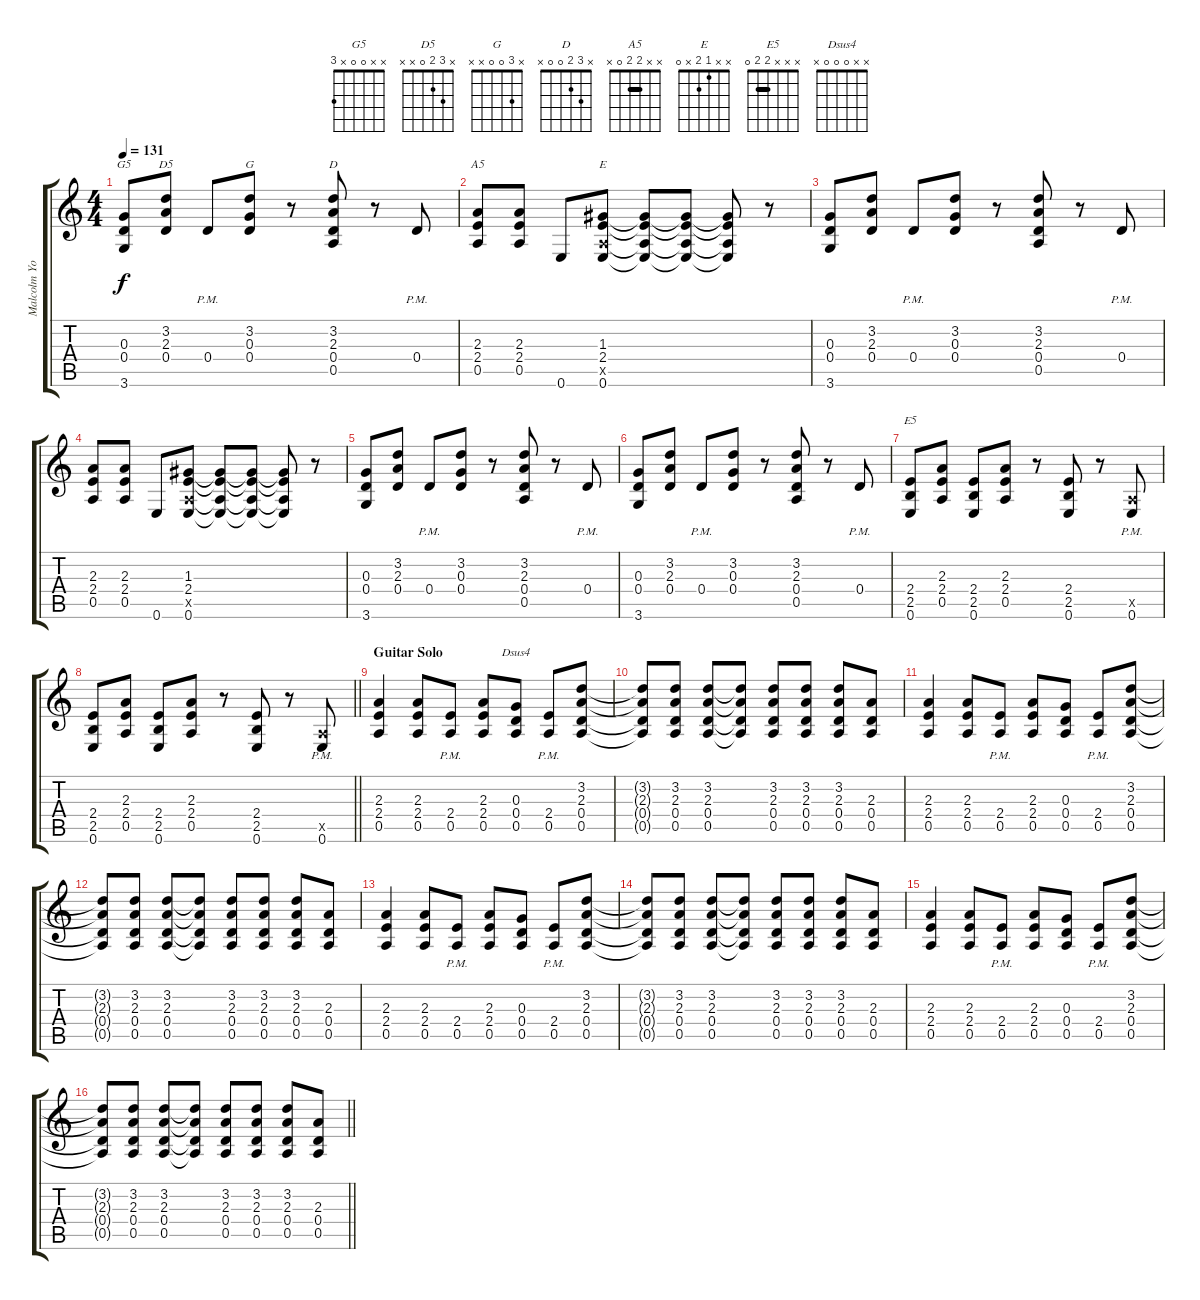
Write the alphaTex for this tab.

\track ("Malcolm Young" "Malcolm Yo") {instrument overdrivenguitar}
\staff {score tabs}
\tuning (E4 B3 G3 D3 A2 E2) {hide}
\chord ("G5" x x 0 0 x 3)
\chord ("D5" x 3 2 0 x x)
\chord ("G" x 3 0 0 x x)
\chord ("D" x 3 2 0 0 x)
\chord ("A5" x x 2 2 0 x) {barre 2}
\chord ("E" x x 1 2 x 0)
\chord ("E5" x x x 2 2 0) {barre 2}
\chord ("Dsus4" x x 0 0 0 x)
\ts (4 4)
\tempo 131
\clef g2
\ks c
(0.3 0.4 3.6).8{ch "G5" dy f} (3.2 2.3 0.4).8{ch "D5"} 0.4{pm}.8 (3.2 0.3 0.4).8{ch "G"} r.8 (3.2 2.3 0.4 0.5).8{ch "D"} r.8 0.4{pm}.8 |
(2.3 2.4 0.5).8{ch "A5"} (2.3 2.4 0.5).8 0.6.8 (1.3 2.4 0.5{x} 0.6).8{ch "E"} (1.3{t} 2.4{t} 0.5{t} 0.6{t}).8 (1.3{t} 2.4{t} 0.5{t} 0.6{t}).8 (1.3{t} 2.4{t} 0.5{t} 0.6{t}).8 r.8 |
(0.3 0.4 3.6).8 (3.2 2.3 0.4).8 0.4{pm}.8 (3.2 0.3 0.4).8 r.8 (3.2 2.3 0.4 0.5).8 r.8 0.4{pm}.8 |
(2.3 2.4 0.5).8 (2.3 2.4 0.5).8 0.6.8 (1.3 2.4 0.5{x} 0.6).8 (1.3{t} 2.4{t} 0.5{t} 0.6{t}).8 (1.3{t} 2.4{t} 0.5{t} 0.6{t}).8 (1.3{t} 2.4{t} 0.5{t} 0.6{t}).8 r.8 |
(0.3 0.4 3.6).8 (3.2 2.3 0.4).8 0.4{pm}.8 (3.2 0.3 0.4).8 r.8 (3.2 2.3 0.4 0.5).8 r.8 0.4{pm}.8 |
(0.3 0.4 3.6).8 (3.2 2.3 0.4).8 0.4{pm}.8 (3.2 0.3 0.4).8 r.8 (3.2 2.3 0.4 0.5).8 r.8 0.4{pm}.8 |
(2.4 2.5 0.6).8{ch "E5"} (2.3 2.4 0.5).8 (2.4 2.5 0.6).8 (2.3 2.4 0.5).8 r.8 (2.4 2.5 0.6).8 r.8 (0.5{x} 0.6{pm}).8 |
\barLineRight lightlight
(2.4 2.5 0.6).8 (2.3 2.4 0.5).8 (2.4 2.5 0.6).8 (2.3 2.4 0.5).8 r.8 (2.4 2.5 0.6).8 r.8 (0.5{x} 0.6{pm}).8 |
\section ("" "Guitar Solo")
(2.3 2.4 0.5).4 (2.3 2.4 0.5).8 (2.4{pm} 0.5).8 (2.3 2.4 0.5).8 (0.3 0.4 0.5).8{ch "Dsus4"} (2.4{pm} 0.5{pm}).8 (3.2 2.3 0.4 0.5).8 |
(3.2{t} 2.3{t} 0.4{t} 0.5{t}).8 (3.2 2.3 0.4 0.5).8 (3.2 2.3 0.4 0.5).8 (3.2{t} 2.3{t} 0.4{t} 0.5{t}).8 (3.2 2.3 0.4 0.5).8 (3.2 2.3 0.4 0.5).8 (3.2 2.3 0.4 0.5).8 (2.3 0.4 0.5).8 |
(2.3 2.4 0.5).4 (2.3 2.4 0.5).8 (2.4{pm} 0.5).8 (2.3 2.4 0.5).8 (0.3 0.4 0.5).8 (2.4{pm} 0.5{pm}).8 (3.2 2.3 0.4 0.5).8 |
(3.2{t} 2.3{t} 0.4{t} 0.5{t}).8 (3.2 2.3 0.4 0.5).8 (3.2 2.3 0.4 0.5).8 (3.2{t} 2.3{t} 0.4{t} 0.5{t}).8 (3.2 2.3 0.4 0.5).8 (3.2 2.3 0.4 0.5).8 (3.2 2.3 0.4 0.5).8 (2.3 0.4 0.5).8 |
(2.3 2.4 0.5).4 (2.3 2.4 0.5).8 (2.4{pm} 0.5).8 (2.3 2.4 0.5).8 (0.3 0.4 0.5).8 (2.4{pm} 0.5{pm}).8 (3.2 2.3 0.4 0.5).8 |
(3.2{t} 2.3{t} 0.4{t} 0.5{t}).8 (3.2 2.3 0.4 0.5).8 (3.2 2.3 0.4 0.5).8 (3.2{t} 2.3{t} 0.4{t} 0.5{t}).8 (3.2 2.3 0.4 0.5).8 (3.2 2.3 0.4 0.5).8 (3.2 2.3 0.4 0.5).8 (2.3 0.4 0.5).8 |
(2.3 2.4 0.5).4 (2.3 2.4 0.5).8 (2.4{pm} 0.5).8 (2.3 2.4 0.5).8 (0.3 0.4 0.5).8 (2.4{pm} 0.5{pm}).8 (3.2 2.3 0.4 0.5).8 |
\barLineRight lightlight
(3.2{t} 2.3{t} 0.4{t} 0.5{t}).8 (3.2 2.3 0.4 0.5).8 (3.2 2.3 0.4 0.5).8 (3.2{t} 2.3{t} 0.4{t} 0.5{t}).8 (3.2 2.3 0.4 0.5).8 (3.2 2.3 0.4 0.5).8 (3.2 2.3 0.4 0.5).8 (2.3 0.4 0.5).8
